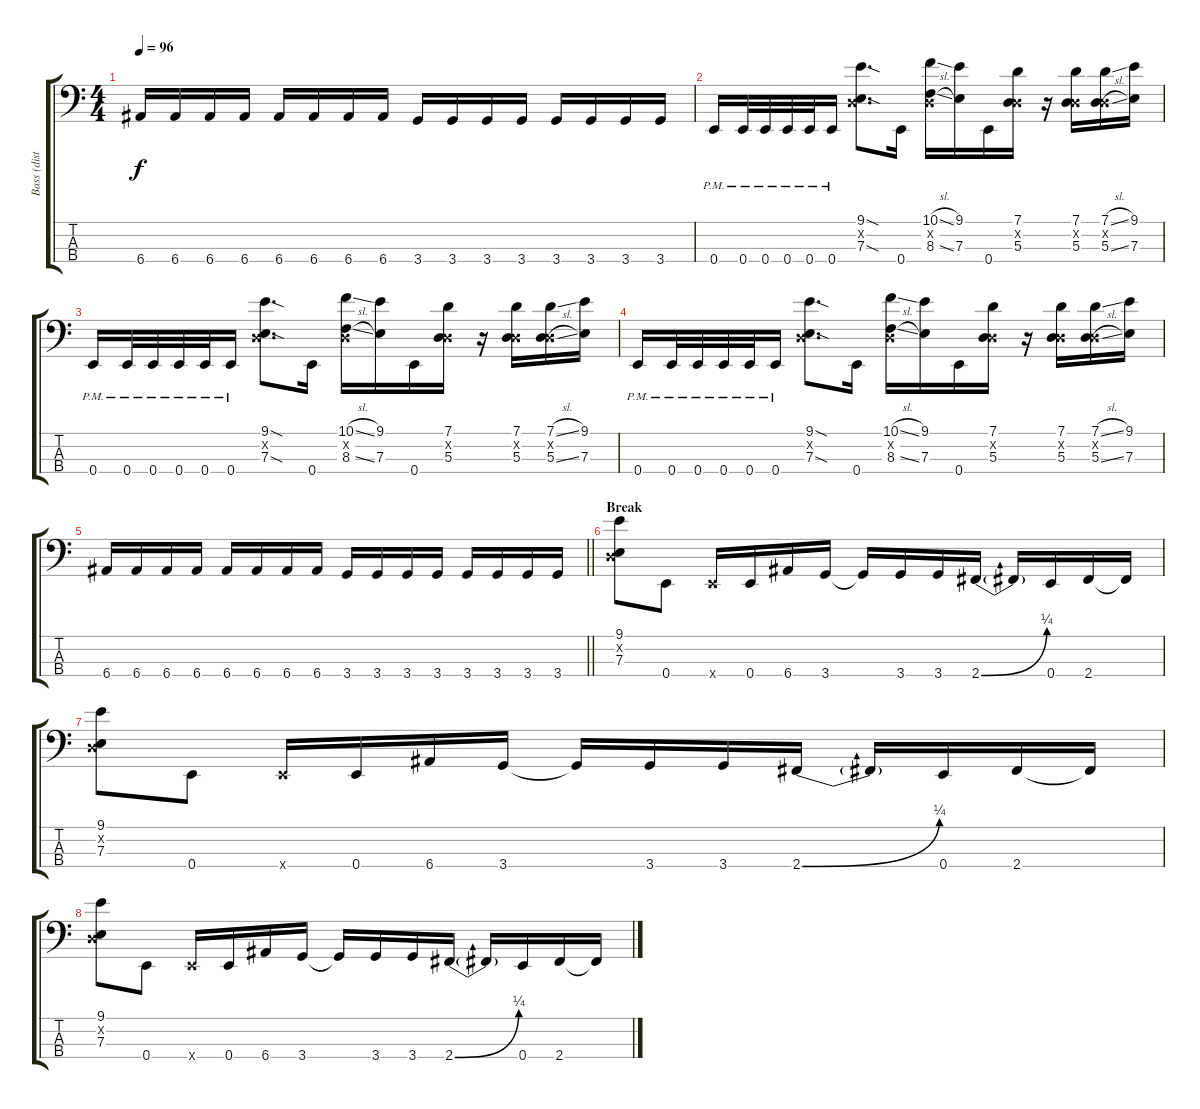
\track ("Bass (dist.) - Left" "Bass (dist") {instrument distortionguitar}
\staff {score tabs}
\tuning (G2 D2 A1 E1) {hide}
\ts (4 4)
\tempo 96
\clef f4
\ks c
6.4.16{dy f} 6.4.16 6.4.16 6.4.16 6.4.16 6.4.16 6.4.16 6.4.16 3.4.16 3.4.16 3.4.16 3.4.16 3.4.16 3.4.16 3.4.16 3.4.16 |
0.4{pm}.16 0.4{pm}.32 0.4{pm}.32 0.4{pm}.32 0.4{pm}.32 0.4{pm}.16 (9.1{sod} 0.2{x} 7.3{sod}).8{d} 0.4.16 (10.1{sl} 0.2{x} 8.3{sl}).16 (9.1 7.3).16 0.4.16 (7.1 0.2{x} 5.3).16 r.16 (7.1 0.2{x} 5.3).16 (7.1{sl} 0.2{x} 5.3{sl}).16 (9.1 7.3).16 |
0.4{pm}.16 0.4{pm}.32 0.4{pm}.32 0.4{pm}.32 0.4{pm}.32 0.4{pm}.16 (9.1{sod} 0.2{x} 7.3{sod}).8{d} 0.4.16 (10.1{sl} 0.2{x} 8.3{sl}).16 (9.1 7.3).16 0.4.16 (7.1 0.2{x} 5.3).16 r.16 (7.1 0.2{x} 5.3).16 (7.1{sl} 0.2{x} 5.3{sl}).16 (9.1 7.3).16 |
0.4{pm}.16 0.4{pm}.32 0.4{pm}.32 0.4{pm}.32 0.4{pm}.32 0.4{pm}.16 (9.1{sod} 0.2{x} 7.3{sod}).8{d} 0.4.16 (10.1{sl} 0.2{x} 8.3{sl}).16 (9.1 7.3).16 0.4.16 (7.1 0.2{x} 5.3).16 r.16 (7.1 0.2{x} 5.3).16 (7.1{sl} 0.2{x} 5.3{sl}).16 (9.1 7.3).16 |
\barLineRight lightlight
6.4.16 6.4.16 6.4.16 6.4.16 6.4.16 6.4.16 6.4.16 6.4.16 3.4.16 3.4.16 3.4.16 3.4.16 3.4.16 3.4.16 3.4.16 3.4.16 |
\section ("" "Break")
(9.1 0.2{x} 7.3).8 0.4.8 0.4{x}.16 0.4.16 6.4.16 3.4.16 3.4{t}.16 3.4.16 3.4.16 2.4{be (bend 0 0 60 1)}.16 2.4{t}.16 0.4.16 2.4.16 2.4{t}.16 |
(9.1 0.2{x} 7.3).8 0.4.8 0.4{x}.16 0.4.16 6.4.16 3.4.16 3.4{t}.16 3.4.16 3.4.16 2.4{be (bend 0 0 60 1)}.16 2.4{t}.16 0.4.16 2.4.16 2.4{t}.16 |
(9.1 0.2{x} 7.3).8 0.4.8 0.4{x}.16 0.4.16 6.4.16 3.4.16 3.4{t}.16 3.4.16 3.4.16 2.4{be (bend 0 0 60 1)}.16 2.4{t}.16 0.4.16 2.4.16 2.4{t}.16
